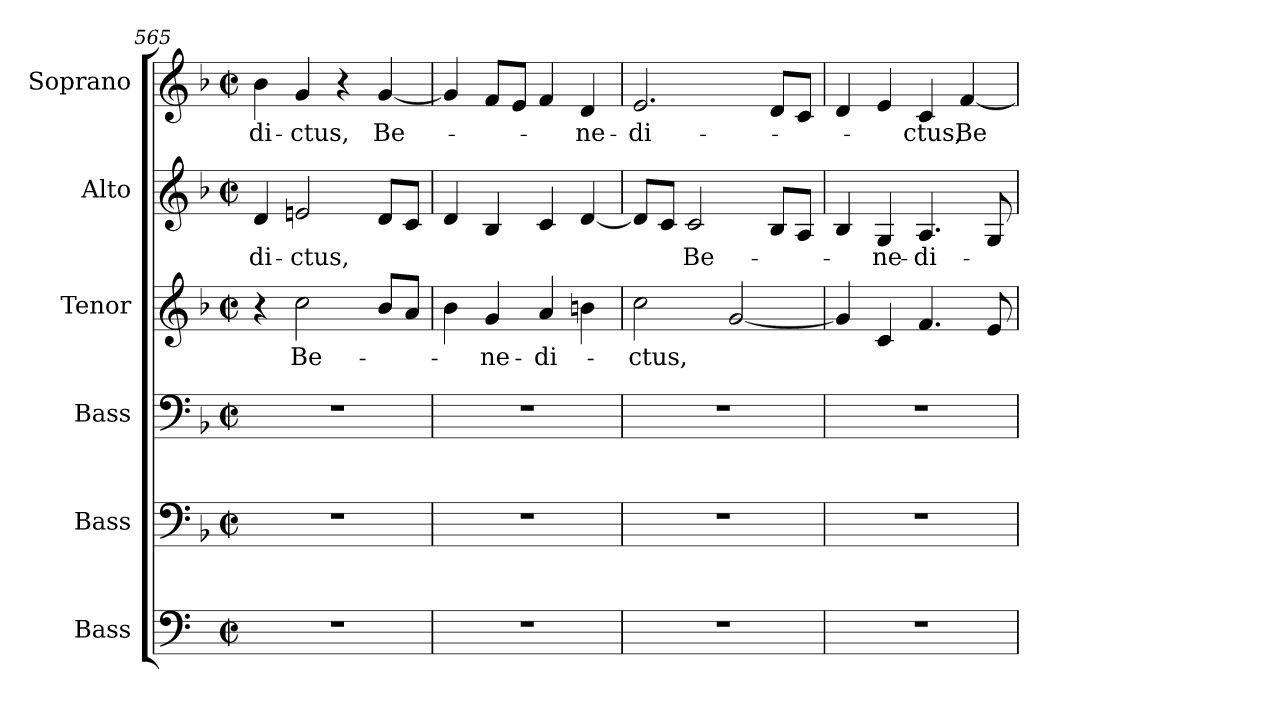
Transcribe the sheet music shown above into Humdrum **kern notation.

**kern	**kern	**kern	**kern	**text	**kern	**text	**kern	**text
*part6	*part5	*part4	*part3	*part3	*part2	*part2	*part1	*part1
*staff6	*staff5	*staff4	*staff3	*staff3	*staff2	*staff2	*staff1	*staff1
*I"Bass	*I"Bass	*I"Bass	*I"Tenor	*	*I"Alto	*	*I"Soprano	*
*I'B.	*I'B.	*I'B.	*I'T.	*	*I'A.	*	*I'S.	*
*clefF4	*clefF4	*clefF4	*clefG2	*	*clefG2	*	*clefG2	*
*	*	*	*ITrd7c12	*	*ITrd7c12	*	*	*
*k[]	*k[b-]	*k[b-]	*k[b-]	*	*k[b-]	*	*k[b-]	*
*C:	*F:	*F:	*F:	*	*F:	*	*F:	*
*M2/2	*M2/2	*M2/2	*M2/2	*	*M2/2	*	*M2/2	*
*met(c|)	*met(c|)	*met(c|)	*met(c|)	*	*met(c|)	*	*met(c|)	*
=565	=565	=565	=565	=565	=565	=565	=565	=565
!	!	!	!	!	!	!LO:LY:b:color=#000000	!	!
!	!	!	!	!	!	!	!	!LO:LY:b:color=#000000
1r	1r	1r	4r	.	4Di/	-di-	4b-i\	-di-
!	!	!	!	!LO:LY:b:color=#000000	!	!	!	!
!	!	!	!	!	!	!LO:LY:b:color=#000000	!	!
!	!	!	!	!	!	!	!	!LO:LY:b:color=#000000
.	.	.	2ci\	Be-	2Eni/	-ctus,	4gi/	-ctus,
.	.	.	.	.	.	.	4r	.
!	!	!	!	!	!	!	!	!LO:LY:b:color=#000000
.	.	.	8B-i/L	.	8Di/L	.	[4gi/	Be-
.	.	.	8Ai/J	.	8Ci/J	.	.	.
=566	=566	=566	=566	=566	=566	=566	=566	=566
1r	1r	1r	4B-i\	.	4Di/	.	4gi/]	.
!	!	!	!	!LO:LY:b:color=#000000	!	!	!	!
.	.	.	4Gi/	-ne-	4BB-i/	.	8fi/L	.
.	.	.	.	.	.	.	8ei/J	.
!	!	!	!	!LO:LY:b:color=#000000	!	!	!	!
.	.	.	4Ai/	-di-	4Ci/	.	4fi/	.
!	!	!	!	!	!	!	!	!LO:LY:b:color=#000000
.	.	.	4Bni\	.	[4Di/	.	4di/	-ne-
=567	=567	=567	=567	=567	=567	=567	=567	=567
!	!	!	!	!LO:LY:b:color=#000000	!	!	!	!
!	!	!	!	!	!	!	!	!LO:LY:b:color=#000000
1r	1r	1r	2ci\	-ctus,	8Di/L]	.	2.ei/	-di-
.	.	.	.	.	8Ci/J	.	.	.
!	!	!	!	!	!	!LO:LY:b:color=#000000	!	!
.	.	.	.	.	2Ci/	Be-	.	.
.	.	.	[2Gi/	.	.	.	.	.
.	.	.	.	.	8BB-i/L	.	8di/L	.
.	.	.	.	.	8AAi/J	.	8ci/J	.
=568	=568	=568	=568	=568	=568	=568	=568	=568
1r	1r	1r	4Gi/]	.	4BB-i/	.	4di/	.
!	!	!	!	!	!	!LO:LY:b:color=#000000	!	!
.	.	.	4Ci/	.	4GGi/	-ne-	4ei/	.
!	!	!	!	!	!	!LO:LY:b:color=#000000	!	!
!	!	!	!	!	!	!	!	!LO:LY:b:color=#000000
.	.	.	4.Fi/	.	4.AAi/	-di-	4ci/	-ctus,
!	!	!	!	!	!	!	!	!LO:LY:b:color=#000000
.	.	.	.	.	.	.	[4fi/	Be-
.	.	.	8Ei/	.	8GGi/	.	.	.
=	=	=	=	=	=	=	=	=
*-	*-	*-	*-	*-	*-	*-	*-	*-
